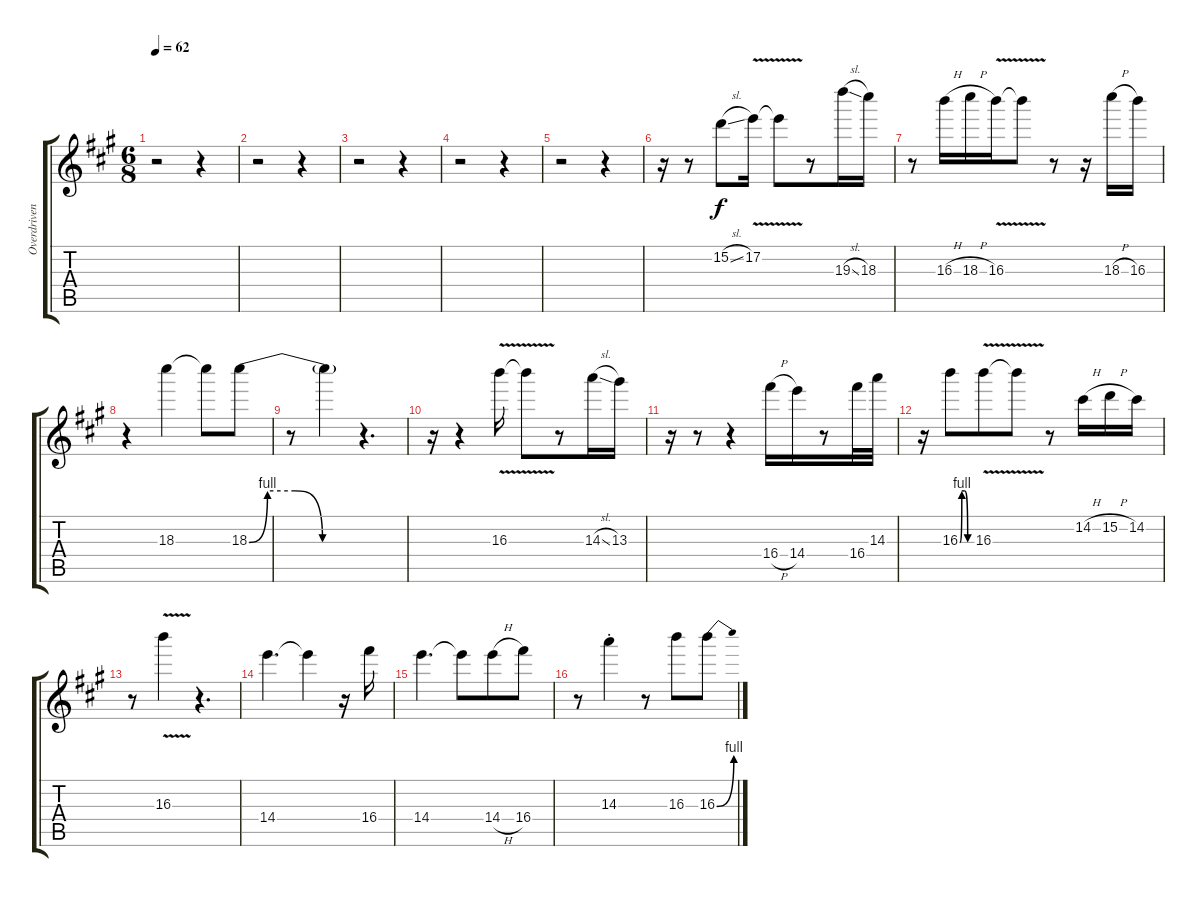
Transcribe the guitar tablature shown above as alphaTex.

\track ("Overdriven Guitar w/sustain Fender Strat" "Overdriven") {instrument overdrivenguitar}
\staff {score tabs}
\tuning (E4 B3 G4 D4 A3 E3) {hide}
\ts (6 8)
\tempo 62
\clef g2
\ks a
r.2{dy f instrument overdrivenguitar} r.4 |
r.2 r.4 |
r.2 r.4 |
r.2 r.4 |
r.2 r.4 |
r.16 r.8 15.2{sl}.8 17.2{v}.16 17.2{t}.8 r.8 19.3{sl}.16 18.3.16 |
r.8 16.3{h}.16 18.3{h}.16 16.3{v}.16 16.3{t}.8 r.8 r.16 18.3{h}.16 16.3.16 |
r.4 18.3.4 18.3{t}.8 18.3{be (custom 0 0 10 4 25 4 40 0 60 0)}.8 |
r.8 18.3{t}.4 r.4{d} |
r.16 r.4 16.3{v}.16 16.3{t}.8 r.8 14.3{sl}.16 13.3.16 |
r.16 r.8 r.4 16.4{h}.16 14.4.16 r.8 16.4.32 14.3.32 |
r.16 16.3{be (custom 0 0 10 4 25 4 40 0 60 0)}.8 16.3{v}.8 16.3{t}.8 r.8 14.2{h}.16 15.2{h}.16 14.2.16 |
r.8 16.3{v}.4 r.4{d} |
14.4.4{d} 14.4{t}.4 r.16 16.4.16 |
14.4.4{d} 14.4{t}.8 14.4{h}.8 16.4.8 |
r.8 14.3{st}.4 r.8 16.3.8 16.3{be (bend 0 0 60 4)}.8
